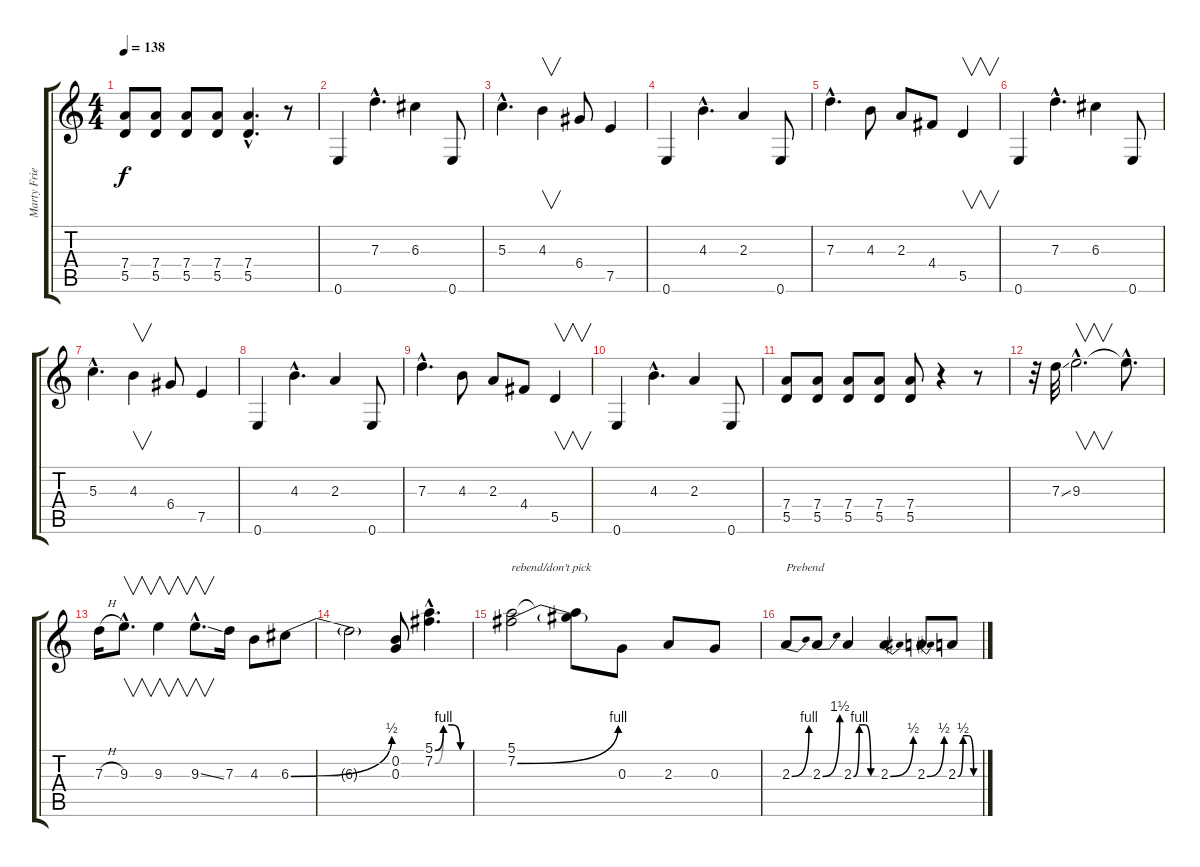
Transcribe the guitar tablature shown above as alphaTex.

\track ("Marty Friedman      " "Marty Frie") {instrument overdrivenguitar}
\staff {score tabs}
\tuning (E4 B3 G3 D3 A2 E2) {hide}
\ts (4 4)
\tempo 138
\clef g2
\ks c
(7.4 5.5).8{dy f} (7.4 5.5).8 (7.4 5.5).8 (7.4 5.5).8 (7.4{hac} 5.5{hac}).4{d} r.8 |
0.6.4 7.3{hac}.4{d} 6.3.4 0.6.8 |
5.3{hac}.4{d} 4.3.4{v} 6.4.8 7.5.4 |
0.6.4 4.3{hac}.4{d} 2.3.4 0.6.8 |
7.3{hac}.4{d} 4.3.8 2.3.8 4.4.8 5.5.4{v} |
0.6.4 7.3{hac}.4{d} 6.3.4 0.6.8 |
5.3{hac}.4{d} 4.3.4{v} 6.4.8 7.5.4 |
0.6.4 4.3{hac}.4{d} 2.3.4 0.6.8 |
7.3{hac}.4{d} 4.3.8 2.3.8 4.4.8 5.5.4{v} |
0.6.4 4.3{hac}.4{d} 2.3.4 0.6.8 |
(7.4 5.5).8 (7.4 5.5).8 (7.4 5.5).8 (7.4 5.5).8 (7.4 5.5).8 r.4 r.8 |
r.32 7.3{ss}.32 9.3{hac}.2{v d} 9.3{hac t}.8{d} |
7.3{h}.16 9.3{hac}.8{v d} 9.3.4{v} 9.3{ss hac}.8{v d} 7.3.16 4.3.8 6.3{be (bend 0 0 60 2)}.8 |
6.3{t}.2 (0.2 0.3).8 (5.1{be (custom 0 0 15 4 30 4 45 0 60 0) hac} 7.2{be (custom 0 0 15 4 30 4 45 0 60 0) hac}).4{d} |
(5.1 7.2{be (bend 0 0 60 4)}).2{txt "rebend/don't pick"} (5.1{t} 7.2{t}).8 0.3.8 2.3.8 0.3.8 |
2.3{be (bend 0 0 60 4)}.8{txt "Prebend"} 2.3{be (bend 0 0 60 6)}.8 2.3{be (custom 0 0 15 4 30 4 45 0 60 0)}.4 2.3{be (bend 0 0 60 2)}.4 2.3{be (bend 0 0 60 2)}.8 2.3{be (custom 0 0 15 2 30 2 45 0 60 0)}.8
